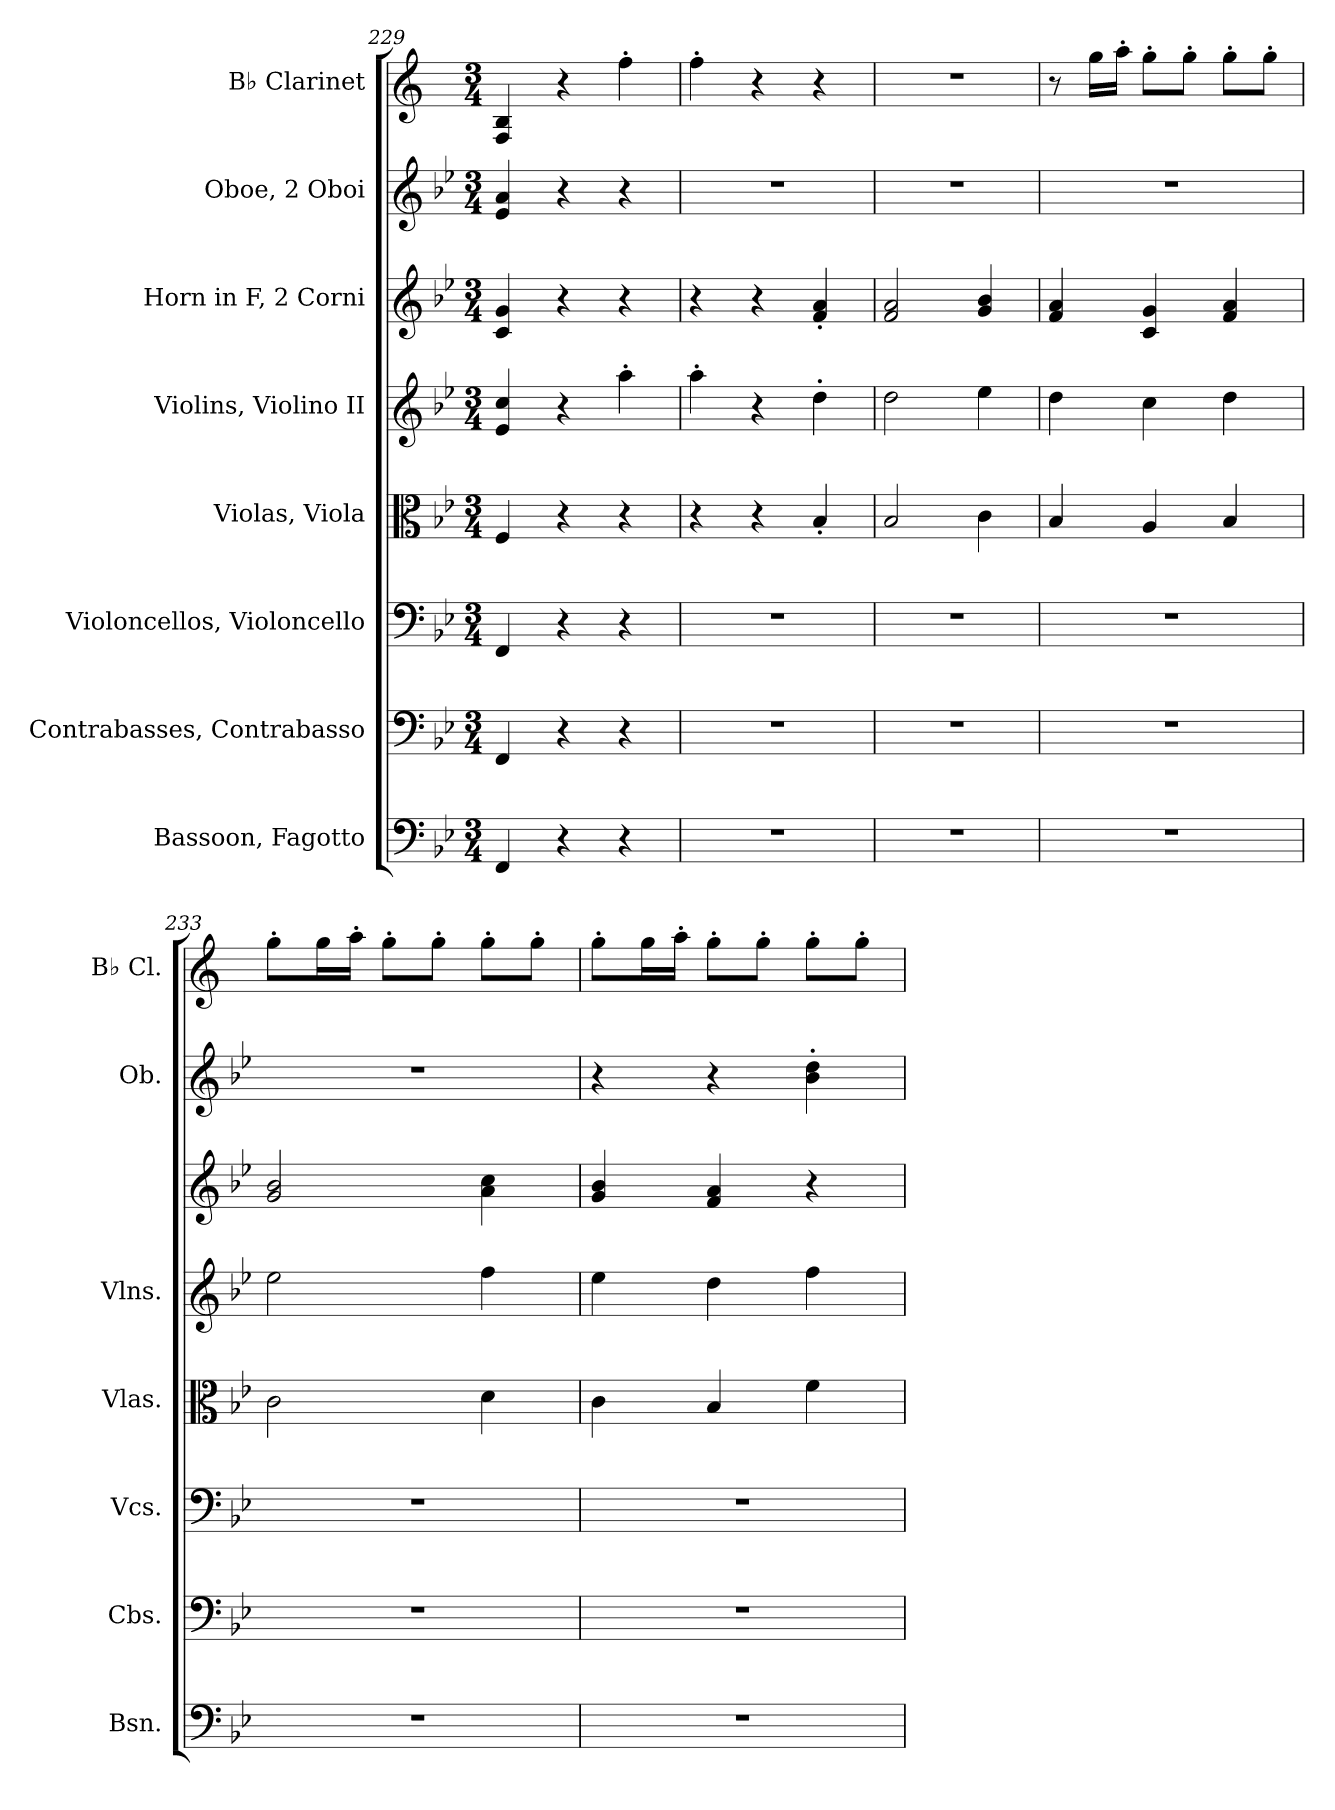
**kern	**kern	**kern	**kern	**kern	**kern	**kern	**kern
*part8	*part7	*part6	*part5	*part4	*part3	*part2	*part1
*staff8	*staff7	*staff6	*staff5	*staff4	*staff3	*staff2	*staff1
*I"Bassoon, Fagotto	*I"Contrabasses, Contrabasso	*I"Violoncellos, Violoncello	*I"Violas, Viola	*I"Violins, Violino II	*I"Horn in F, 2 Corni	*I"Oboe, 2 Oboi	*I"B♭ Clarinet
*I'Bsn.	*I'Cbs.	*I'Vcs.	*I'Vlas.	*I'Vlns.	*	*I'Ob.	*I'B♭ Cl.
!!LO:LB:g=z
*clefF4	*clefF4	*clefF4	*clefC3	*clefG2	*clefG2	*clefG2	*clefG2
*	*ITrd7c12	*	*	*	*ITrd4c7	*	*ITrd1c2
*k[b-e-]	*k[b-e-]	*k[b-e-]	*k[b-e-]	*k[b-e-]	*k[b-e-a-]	*k[b-e-]	*k[b-e-]
*M3/4	*M3/4	*M3/4	*M3/4	*M3/4	*M3/4	*M3/4	*M3/4
=229	=229	=229	=229	=229	=229	=229	=229
4FF/	4FFF/	4FF/	4F/	4e-/ 4cc/	4F/ 4c/	4e-/ 4a/	4E-/ 4A/
4r	4r	4r	4r	4r	4r	4r	4r
4r	4r	4r	4r	4aa'\	4r	4r	4ee-'\
=230	=230	=230	=230	=230	=230	=230	=230
2.r	2.r	2.r	4r	4aa'\	4r	2.r	4ee-'\
.	.	.	4r	4r	4r	.	4r
.	.	.	4B-'/	4dd'\	4B-/' 4d/'	.	4r
=231	=231	=231	=231	=231	=231	=231	=231
2.r	2.r	2.r	2B-/	2dd\	2B-/ 2d/	2.r	2.r
.	.	.	4c\	4ee-\	4c/ 4e-/	.	.
=232	=232	=232	=232	=232	=232	=232	=232
2.r	2.r	2.r	4B-/	4dd\	4B-/ 4d/	2.r	8r
.	.	.	.	.	.	.	16ff\LL
.	.	.	.	.	.	.	16gg'\JJ
.	.	.	4A/	4cc\	4F/ 4c/	.	8ff'\L
.	.	.	.	.	.	.	8ff'\J
.	.	.	4B-/	4dd\	4B-/ 4d/	.	8ff'\L
.	.	.	.	.	.	.	8ff'\J
=233	=233	=233	=233	=233	=233	=233	=233
2.r	2.r	2.r	2c\	2ee-\	2c/ 2e-/	2.r	8ff'\L
.	.	.	.	.	.	.	16ff\L
.	.	.	.	.	.	.	16gg'\JJ
.	.	.	.	.	.	.	8ff'\L
.	.	.	.	.	.	.	8ff'\J
.	.	.	4d\	4ff\	4d\ 4f\	.	8ff'\L
.	.	.	.	.	.	.	8ff'\J
=234	=234	=234	=234	=234	=234	=234	=234
2.r	2.r	2.r	4c\	4ee-\	4c/ 4e-/	4r	8ff'\L
.	.	.	.	.	.	.	16ff\L
.	.	.	.	.	.	.	16gg'\JJ
.	.	.	4B-/	4dd\	4B-/ 4d/	4r	8ff'\L
.	.	.	.	.	.	.	8ff'\J
.	.	.	4f\	4ff\	4r	4b-\' 4dd\'	8ff'\L
.	.	.	.	.	.	.	8ff'\J
=	=	=	=	=	=	=	=
*-	*-	*-	*-	*-	*-	*-	*-
